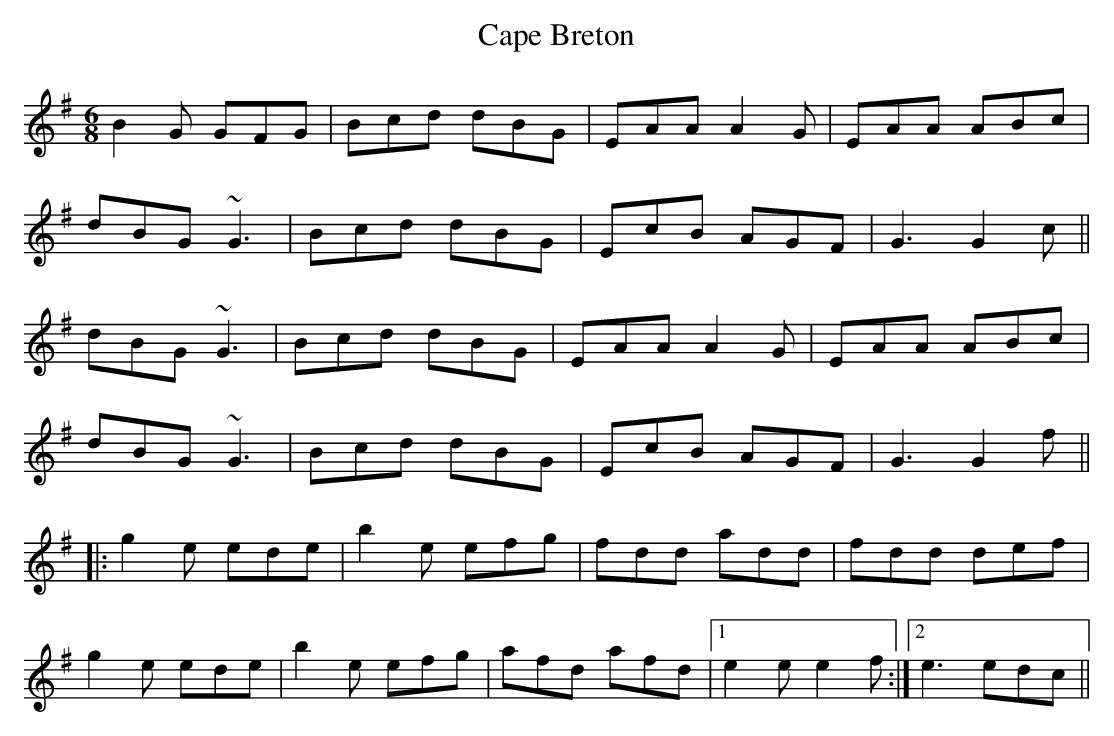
X:1
T: Cape Breton
M: 6/8
L: 1/8
K: Gmaj
B2G GFG|Bcd dBG|EAA A2G|EAA ABc|
dBG ~G3|Bcd dBG|EcB AGF|G3 G2c||
dBG ~G3|Bcd dBG|EAA A2G|EAA ABc|
dBG ~G3|Bcd dBG|EcB AGF|G3 G2f||
|:g2e ede|b2e efg|fdd add|fdd def|
g2e ede|b2e efg|afd afd|1 e2 e e2f:|2 e3 edc||
